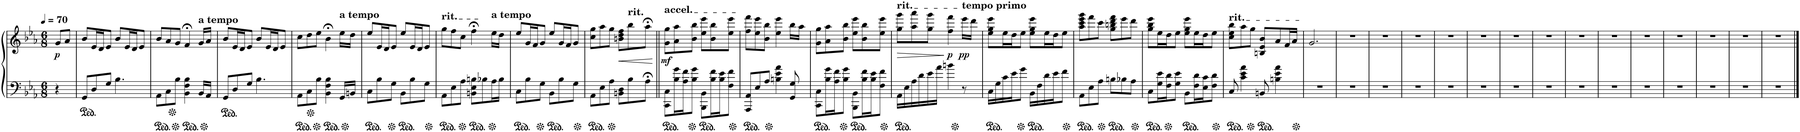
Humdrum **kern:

**kern	**kern	**dynam
*part1	*part1	*part1
*staff2	*staff1	*staff1/2
*I"Piano	*	*
*I'Pno.	*	*
*clefF4	*clefG2	*
*k[b-e-a-]	*k[b-e-a-]	*
*M6/8	*M6/8	*
*MM70	*MM70	*
=1	=1	=1
!	!	!LO:DY:b
4r	8g/L	p
.	8a-/J	.
=2	=2	=2
8GG/L	8b-/L	.
8D/	16e-/L	.
.	16d/J	.
8G/J	8e-/J	.
4.B-\	8b-/L	.
.	16e-/L	.
.	16d/J	.
.	8e-/J	.
=3	=3	=3
8AA-\L	8b-/L	.
8C\	8a-/	.
8B-\J	8g/J	.
4BB-\ 4F\ 4B-\	4f;</	.
!	!LO:TX:a:B:t=a tempo	!
16BB-/LL	16g/LL	.
16AA-/JJ	16a-/JJ	.
=4	=4	=4
8GG/L	8b-/L	.
8D/	16e-/L	.
.	16d/J	.
8G/J	8e-/J	.
4.B-\	8b-/L	.
.	16e-/L	.
.	16d/J	.
.	8e-/J	.
=5	=5	=5
8AA-\L	8cc\L	.
8C\	8dd\	.
8B-\J	8ee-\J	.
4BB-\ 4F\ 4B-\	4b-;<\	.
!	!LO:TX:a:B:t=a tempo	!
16GG/LL	16ee-\LL	.
16BBn/JJ	16dd\JJ	.
=6	=6	=6
8C\L	8ee-/L	.
8B-\	16e-/L	.
.	16d/J	.
8G\J	8e-/J	.
8BB-\L	8ee-/L	.
8B-\	16e-/L	.
.	16d/J	.
8G\J	8e-/J	.
=7	=7	=7
!	!LO:TX:a:t=rit.	!
8AA-\L	8gg\L	.
8E-\	8ff\	.
8A-\J	8cc\J	.
8BBn\ 8E-\ 8Bn\L	4ff;<\	.
8B-X\	.	.
!	!LO:TX:a:B:t=a tempo	!
16A-\L	16ee-\LL	.
16B-\JJ	16dd\JJ	.
=8	=8	=8
8C\L	8ee-/L	.
8B-\	16g/L	.
.	16f/J	.
8G\J	8g/J	.
8BB-\L	8ee-/L	.
8B-\	16g/L	.
.	16f/J	.
8G\J	8g/J	.
=9	=9	=9
8AA-\L	8cc\ 8gg\L	.
8E-\	8aa-\	.
8A-\J	8gg\J	.
!	!	!LO:HP:b
8BBn\ 8D\L	8bn\ 8dd\ 8ff\L	<
!	!LO:TX:a:t=rit.	!
8B-\	8bb-\	.
8A-;<\J	8aa-;<\J	.
.	.	[
=10||	=10||	=10||
!	!LO:TX:a:t=accel.	!
!	!	!LO:DY:b
8CC\ 8C\L	8g\ 8gg\L	mf
16B-\ 16g\L	8a-\ 8aa-\	.
16A-\ 16f\J	.	.
8B-\ 8g\J	8b-\ 8bb-\J	.
8BBB-\ 8BB-\L	8ee-\ 8eee-\L	.
16B-\ 16f\L	8b-\ 8bb-\	.
16B-\ 16e-\J	.	.
8F\ 8f\J	8ee-\ 8eee-\J	.
=11	=11	=11
8AAA-/ 8AA-/L	8ff\ 8fff\L	.
8E-/	8ee-\ 8eee-\	.
8A-/J	8b-\ 8bb-\J	.
4Bn\ 4e-\ 4a-\	4ee-\ 4eee-\	.
8GG/ 8G/	16bb-\LL	.
.	16aa-\JJ	.
=12	=12	=12
8CC\ 8C\L	8g\ 8gg\L	.
16B-\ 16g\L	8a-\ 8aa-\	.
16A-\ 16f\J	.	.
8B-\ 8g\J	8b-\ 8bb-\J	.
8BBB-\ 8BB-\L	8ee-\ 8eee-\L	.
16B-\ 16f\L	8b-\ 8bb-\	.
16B-\ 16e-\J	.	.
8F\ 8f\J	8ee-\ 8eee-\J	.
=13	=13	=13
!	!LO:TX:a:t=rit.	!
!	!	!LO:HP:b
16AA-\LL	8gg\ 8ggg\L	>
16E-\	.	.
16A-\	8aa-\ 8aaa-\	.
16d\	.	.
16e-\	8gg\ 8ggg\J	.
16a-\JJ	.	.
!	!	!LO:DY:n=1:b
4bn\	4ff\ 4fff\	] p
!	!LO:TX:a:B:t=tempo primo	!
!	!	!LO:DY:n=2:b
8r	16eee-\LL	pp
.	16ddd\JJ	.
=14	=14	=14
16C\LL	8ee-\ 8gg\ 8eee-\L	.
16G\	.	.
16c\	16ee-\L	.
16e-\J	16dd\J	.
8g\J	8ee-\J	.
16BB-\LL	8ee-\ 8gg\ 8eee-\L	.
16F\	.	.
16d\	16ee-\L	.
16e-\J	16dd\J	.
8f\J	8ee-\J	.
=15	=15	=15
8AA-\L	8aa-\ 8ccc\ 8eee-\ 8ggg\L	.
8E-\	8fff\	.
8A-\J	8ccc\J	.
8Bn\L	8gg\ 8bbn\ 8ddd\ 8fff\L	.
8B-X\	8eee-\	.
8A-\J	8ddd\J	.
=16	=16	=16
8C\L	8gg\ 8bb-\ 8eee-\L	.
16G\ 16e-\L	16ee-\L	.
16F\ 16d\J	16dd\J	.
8G\ 8e-\J	8ee-\J	.
8BB-\L	8ee-\ 8gg\ 8eee-\L	.
16F\ 16d\L	16ee-\L	.
16E-\ 16c\J	16dd\J	.
8F\ 8d\J	8ee-\J	.
=17	=17	=17
!	!LO:TX:a:t=rit.	!
8C/	8cc\ 8ee-\ 8bb-\L	.
4c\ 4e-\ 4a-\	8aa-\	.
.	8gg\J	.
8BBn/	8Bn/ 8e-/ 8b-/L	.
4Bn\ 4e-\ 4a-\	8a-/	.
.	16f/L	.
.	16a-/JJ	.
=18	=18	=18
2.r	2.g/	.
=19	=19	=19
2.r	2.r	.
=20	=20	=20
2.r	2.r	.
=21	=21	=21
2.r	2.r	.
=22	=22	=22
2.r	2.r	.
=23	=23	=23
2.r	2.r	.
=24	=24	=24
2.r	2.r	.
=25	=25	=25
2.r	2.r	.
=26	=26	=26
2.r	2.r	.
=27	=27	=27
2.r	2.r	.
=28	=28	=28
2.r	2.r	.
=29	=29	=29
2.r	2.r	.
=30	=30	=30
2.r	2.r	.
=31	=31	=31
2.r	2.r	.
=32	=32	=32
2.r	2.r	.
==	==	==
*-	*-	*-
